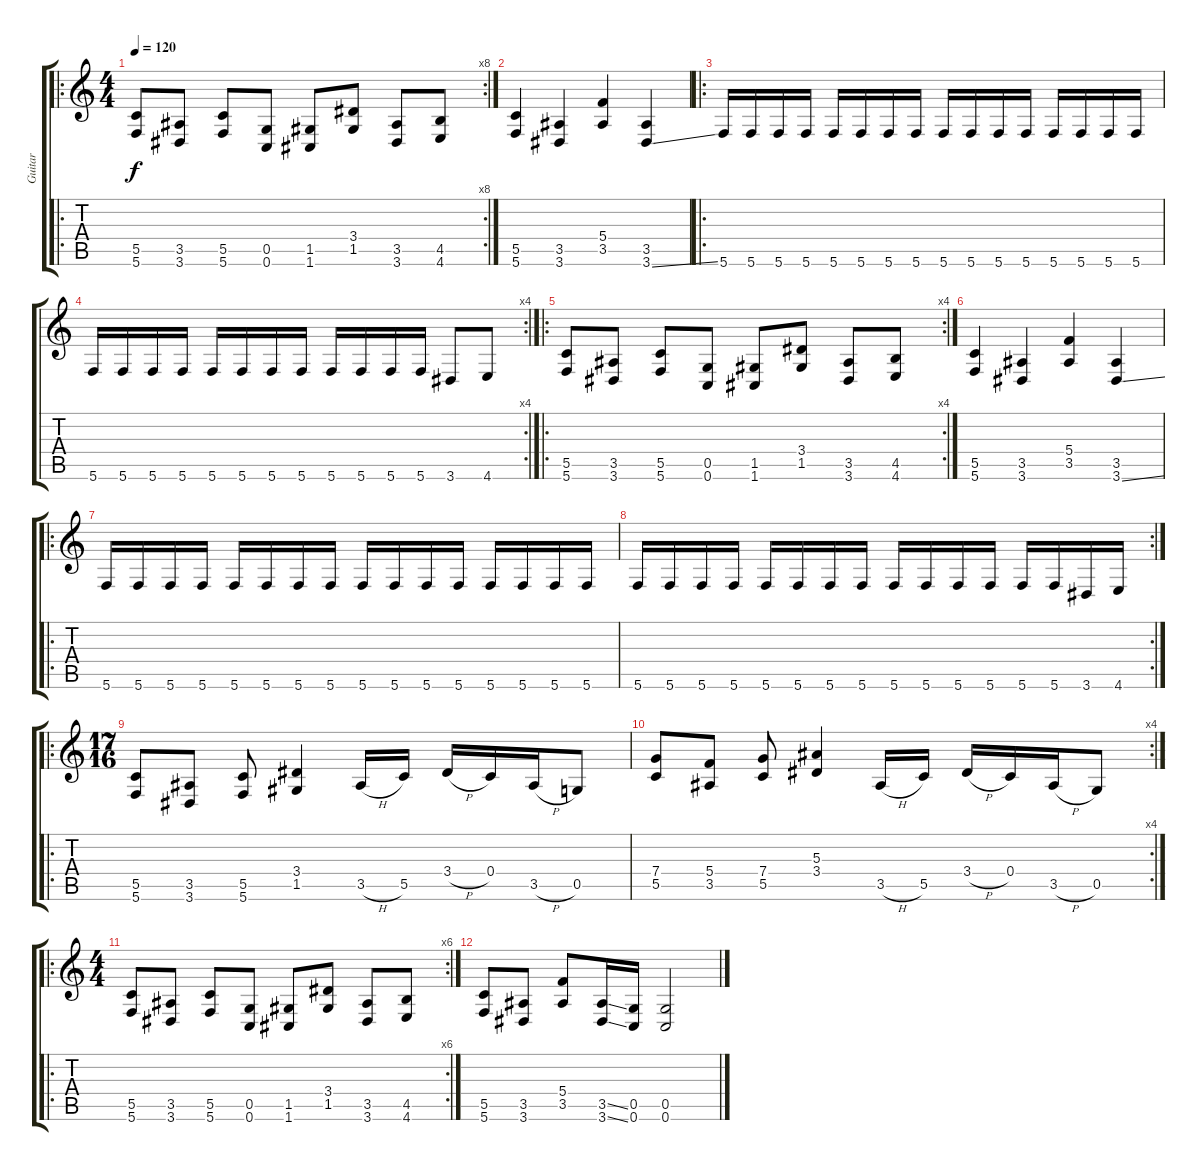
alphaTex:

\track ("Guitar" "Guitar") {instrument distortionguitar}
\staff {score tabs}
\tuning (D4 A3 F3 C3 G2 C2) {hide}
\ro
\rc 8
\ts (4 4)
\tempo 120
\clef g2
\ks c
(5.5 5.6).8{dy f instrument distortionguitar} (3.5 3.6).8 (5.5 5.6).8 (0.5 0.6).8 (1.5 1.6).8 (3.4 1.5).8 (3.5 3.6).8 (4.5 4.6).8 |
(5.5 5.6).4 (3.5 3.6).4 (5.4 3.5).4 (3.5 3.6{ss}).4 |
\ro
5.6.16 5.6.16 5.6.16 5.6.16 5.6.16 5.6.16 5.6.16 5.6.16 5.6.16 5.6.16 5.6.16 5.6.16 5.6.16 5.6.16 5.6.16 5.6.16 |
\rc 4
5.6.16 5.6.16 5.6.16 5.6.16 5.6.16 5.6.16 5.6.16 5.6.16 5.6.16 5.6.16 5.6.16 5.6.16 3.6.8 4.6.8 |
\ro
\rc 4
(5.5 5.6).8 (3.5 3.6).8 (5.5 5.6).8 (0.5 0.6).8 (1.5 1.6).8 (3.4 1.5).8 (3.5 3.6).8 (4.5 4.6).8 |
(5.5 5.6).4 (3.5 3.6).4 (5.4 3.5).4 (3.5 3.6{ss}).4 |
\ro
5.6.16 5.6.16 5.6.16 5.6.16 5.6.16 5.6.16 5.6.16 5.6.16 5.6.16 5.6.16 5.6.16 5.6.16 5.6.16 5.6.16 5.6.16 5.6.16 |
\rc 2
5.6.16 5.6.16 5.6.16 5.6.16 5.6.16 5.6.16 5.6.16 5.6.16 5.6.16 5.6.16 5.6.16 5.6.16 5.6.16 5.6.16 3.6.16 4.6.16 |
\ro
\ts (17 16)
(5.5 5.6).8 (3.5 3.6).8 (5.5 5.6).8 (3.4 1.5).4 3.5{h}.16 5.5.16 3.4{h}.16 0.4.16 3.5{h}.16 0.5.8 |
\rc 4
(7.4 5.5).8 (5.4 3.5).8 (7.4 5.5).8 (5.3 3.4).4 3.5{h}.16 5.5.16 3.4{h}.16 0.4.16 3.5{h}.16 0.5.8 |
\ro
\rc 6
\ts (4 4)
(5.5 5.6).8 (3.5 3.6).8 (5.5 5.6).8 (0.5 0.6).8 (1.5 1.6).8 (3.4 1.5).8 (3.5 3.6).8 (4.5 4.6).8 |
(5.5 5.6).8 (3.5 3.6).8 (5.4 3.5).8 (3.5{ss} 3.6{ss}).16 (0.5 0.6).16 (0.5 0.6).2
